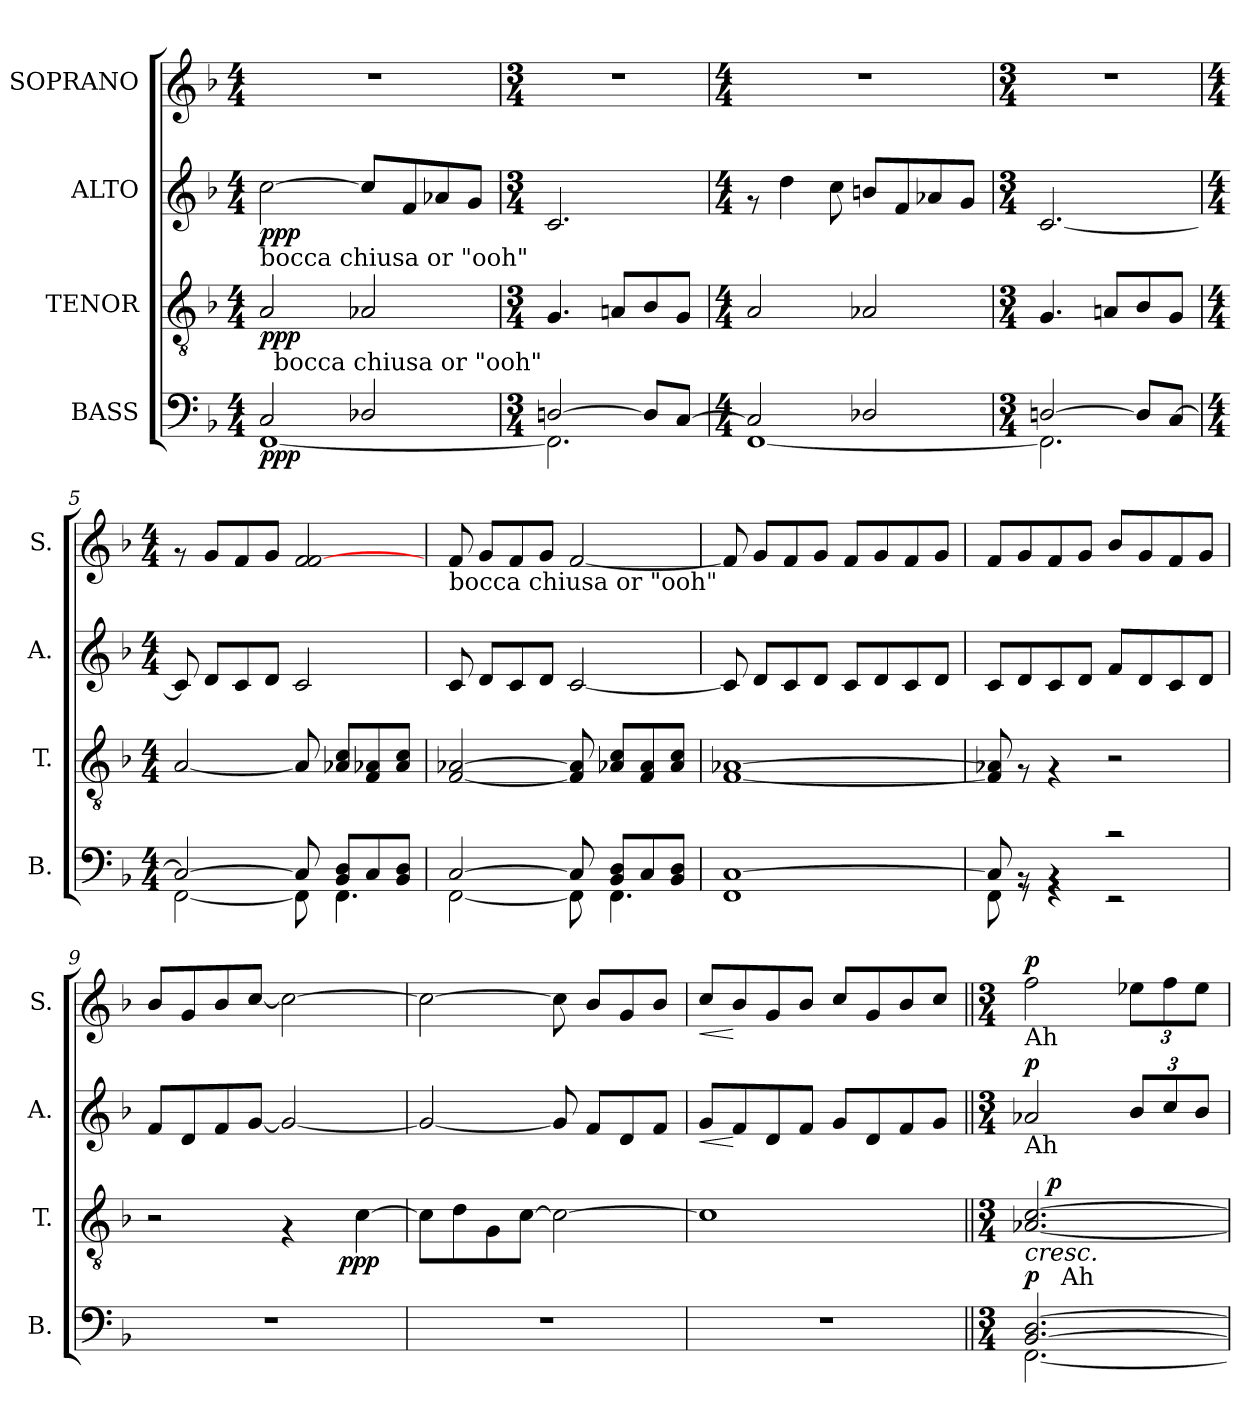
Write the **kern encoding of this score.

**kern	**dynam	**kern	**dynam	**kern	**dynam	**kern	**dynam
*part4	*part4	*part3	*part3	*part2	*part2	*part1	*part1
*staff4	*staff4	*staff3	*staff3	*staff2	*staff2	*staff1	*staff1
*I"BASS	*	*I"TENOR	*	*I"ALTO	*	*I"SOPRANO	*
*I'B.	*	*I'T.	*	*I'A.	*	*I'S.	*
*clefF4	*	*clefGv2	*	*clefG2	*	*clefG2	*
*ITrd7c12	*	*	*	*	*	*	*
*k[b-]	*	*k[b-]	*	*k[b-]	*	*k[b-]	*
*F:	*	*F:	*	*F:	*	*F:	*
*M4/4	*	*M4/4	*	*M4/4	*	*M4/4	*
=1	=1	=1	=1	=1	=1	=1	=1
*^	*	*	*	*	*	*	*
!	!	!	!	!	!	!	!LO:TX:a:t=Slow	!
!	!	!	!LO:TX:a:t=bocca chiusa or "ooh"	!	!	!	!	!
!	!	!LO:DY:b	!	!LO:DY:b	!	!LO:DY:b	!	!
*	*^	*	*	*	*	*	*^	*
2CC/	[<1FFF	32ryy	ppp	2A/	ppp	[>2cc\	ppp	1r	12ryy	.
!	!	!LO:TX:a:t=bocca chiusa or "ooh"	!	!	!	!	!	!	!	!
.	.	2ryy	.	.	.	.	.	.	.	.
*	*	*	*	*	*	*	*	*MM48	*	*
.	.	.	.	.	.	.	.	.	3%2ryy	.
2DD-X/	.	.	.	2A-X/	.	8cc/L]	.	.	.	.
.	.	4...ryy	.	.	.	.	.	.	.	.
.	.	.	.	.	.	8f/	.	.	.	.
.	.	.	.	.	.	8a-X/	.	.	6.ryy	.
.	.	.	.	.	.	8g/J	.	.	.	.
*v	*v	*v	*	*	*	*	*	*v	*v	*
=2	=2	=2	=2	=2	=2	=2	=2
*M3/4	*	*M3/4	*	*M3/4	*	*M3/4	*
*^	*	*	*	*	*	*	*
[>2DDn/	2.FFF\]	.	4.G/	.	2.c/	.	2.r	.
.	.	.	8An/L	.	.	.	.	.
8DD/L]	.	.	8B-/	.	.	.	.	.
[>8CC/J	.	.	8G/J	.	.	.	.	.
=3	=3	=3	=3	=3	=3	=3	=3	=3
*M4/4	*	*	*M4/4	*	*M4/4	*	*M4/4	*
2CC/]	[<1FFF	.	2A/	.	8rf	.	1r	.
.	.	.	.	.	4dd\	.	.	.
.	.	.	.	.	8cc\	.	.	.
2DD-X/	.	.	2A-X/	.	8bn/L	.	.	.
.	.	.	.	.	8f/	.	.	.
.	.	.	.	.	8a-X/	.	.	.
.	.	.	.	.	8g/J	.	.	.
=4	=4	=4	=4	=4	=4	=4	=4	=4
*M3/4	*	*	*M3/4	*	*M3/4	*	*M3/4	*
[>2DDn/	2.FFF\]	.	4.G/	.	[<2.c/	.	2.r	.
.	.	.	8An/L	.	.	.	.	.
8DD/L]	.	.	8B-/	.	.	.	.	.
[>8CC/J	.	.	8G/J	.	.	.	.	.
=5	=5	=5	=5	=5	=5	=5	=5	=5
*M4/4	*	*	*M4/4	*	*M4/4	*	*M4/4	*
2CC/_	[<2FFF\	.	[<2A/	.	8c/]	.	8rf	.
.	.	.	.	.	8d/L	.	8g/L	.
.	.	.	.	.	8c/	.	8f/	.
.	.	.	.	.	8d/J	.	8g/J	.
8CC/]	8FFF\]	.	8A/]	.	2c/	.	2f/ [<2f/	.
8BBB-/ 8DD/L	4.FFF\	.	8A-X/ 8c/L	.	.	.	.	.
8CC/	.	.	8F/ 8A-X/	.	.	.	.	.
8BBB-/ 8DD/J	.	.	8A-/ 8c/J	.	.	.	.	.
!!LO:LB:g=z
=6	=6	=6	=6	=6	=6	=6	=6	=6
!	!	!	!	!	!	!	!LO:TX:b:t=bocca chiusa or "ooh"	!
[>2CC/	[<2FFF\	.	[<2F/ [>2A-X/	.	8c/	.	8f/	.
.	.	.	.	.	8d/L	.	8g/L	.
.	.	.	.	.	8c/	.	8f/	.
.	.	.	.	.	8d/J	.	8g/J	.
8CC/]	8FFF\]	.	8F/] 8A-/]	.	[<2c/	.	[<2f/	.
8BBB-/ 8DD/L	4.FFF\	.	8A-X/ 8c/L	.	.	.	.	.
8CC/	.	.	8F/ 8A-/	.	.	.	.	.
8BBB-/ 8DD/J	.	.	8A-/ 8c/J	.	.	.	.	.
*v	*v	*	*	*	*	*	*	*
=7	=7	=7	=7	=7	=7	=7	=7
1FFF [>1CC	.	[<1F [>1A-X	.	8c/]	.	8f/]	.
.	.	.	.	8d/L	.	8g/L	.
.	.	.	.	8c/	.	8f/	.
.	.	.	.	8d/J	.	8g/J	.
.	.	.	.	8c/L	.	8f/L	.
.	.	.	.	8d/	.	8g/	.
.	.	.	.	8c/	.	8f/	.
.	.	.	.	8d/J	.	8g/J	.
=8	=8	=8	=8	=8	=8	=8	=8
*^	*	*	*	*	*	*	*
8CC/]	8FFF\	.	8F/] 8A-X/]	.	8c/L	.	8f/L	.
8rFF	8rAA	.	8rF	.	8d/	.	8g/	.
4rAA	4rFF	.	4rF	.	8c/	.	8f/	.
.	.	.	.	.	8d/J	.	8g/J	.
2rc	2rEE	.	2r	.	8f/L	.	8b-/L	.
.	.	.	.	.	8d/	.	8g/	.
.	.	.	.	.	8c/	.	8f/	.
.	.	.	.	.	8d/J	.	8g/J	.
*v	*v	*	*	*	*	*	*	*
=9	=9	=9	=9	=9	=9	=9	=9
*	*	*^	*	*	*	*	*
1r	.	2r	3%2ryy	.	8f/L	.	8b-/L	.
.	.	.	.	.	8d/	.	8g/	.
.	.	.	.	.	8f/	.	8b-/	.
.	.	.	.	.	[<8g/J	.	[<8cc/J	.
.	.	4rF	.	.	2g/_	.	2cc\_	.
.	.	.	24ryy	.	.	.	.	.
!	!	!	!	!LO:DY:b	!	!	!	!
.	.	.	6..ryy	ppp	.	.	.	.
.	.	[>4c\	.	.	.	.	.	.
*	*	*v	*v	*	*	*	*	*
=10	=10	=10	=10	=10	=10	=10	=10
1r	.	8c\L]	.	2g/_	.	2cc\_	.
.	.	8d\	.	.	.	.	.
.	.	8G\	.	.	.	.	.
.	.	[>8c\J	.	.	.	.	.
.	.	2c\_	.	8g/]	.	8cc\]	.
.	.	.	.	8f/L	.	8b-/L	.
.	.	.	.	8d/	.	8g/	.
.	.	.	.	8f/J	.	8b-/J	.
!!LO:LB:g=z
=11	=11	=11	=11	=11	=11	=11	=11
!	!	!	!	!	!LO:HP:b	!	!LO:HP:b
1r	.	1c]	.	8g/L	<	8cc/L	<
.	.	.	.	8f/	[	8b-/	[
.	.	.	.	8d/	.	8g/	.
.	.	.	.	8f/J	.	8b-/J	.
.	.	.	.	8g/L	.	8cc/L	.
.	.	.	.	8d/	.	8g/	.
.	.	.	.	8f/	.	8b-/	.
.	.	.	.	8g/J	.	8cc/J	.
=12||	=12||	=12||	=12||	=12||	=12||	=12||	=12||
*M3/4	*	*M3/4	*	*M3/4	*	*M3/4	*
*^	*	*	*	*	*	*	*
!	!	!	!	!	!	!	!LO:TX:b:t=Ah	!
!	!	!	!	!	!LO:TX:b:t=Ah	!	!	!
!	!	!LO:DY:a	!	!LO:HP:b	!	!LO:DY:a	!	!LO:DY:a
*	*	*	*^	*	*	*	*	*
*	*	*	*	*^	*	*	*	*	*
[>2.BBB-/ [>2.DD/	[<2.FFF\	p	[<2.A-X/ [>2.c/	16ryy	16.ryy	<	2a-X/	p	2ff\	p
!	!	!	!	!	!	!LO:DY:a	!	!	!	!
.	.	.	.	2ryy	.	p	.	.	.	.
!	!	!	!	!	!LO:TX:b:t=Ah	!	!	!	!	!
.	.	.	.	.	2ryy	.	.	.	.	.
*	*	*	*	*	*	*	*Xbrackettup	*	*Xbrackettup	*
.	.	.	.	.	.	.	12b-/L	.	12ee-X\L	.
.	.	.	.	8.ryy	.	.	.	.	.	.
.	.	.	.	.	.	.	12cc/	.	12ff\	.
.	.	.	.	.	8ryy	.	.	.	.	.
.	.	.	.	.	.	.	12b-/J	.	12ee-\J	.
.	.	.	.	.	32ryy	.	.	.	.	.
*v	*v	*	*	*	*	*	*	*	*	*
.	.	.	.	.	[	.	.	.	.
*	*	*v	*v	*v	*	*	*	*	*
=	=	=	=	=	=	=	=
*-	*-	*-	*-	*-	*-	*-	*-
